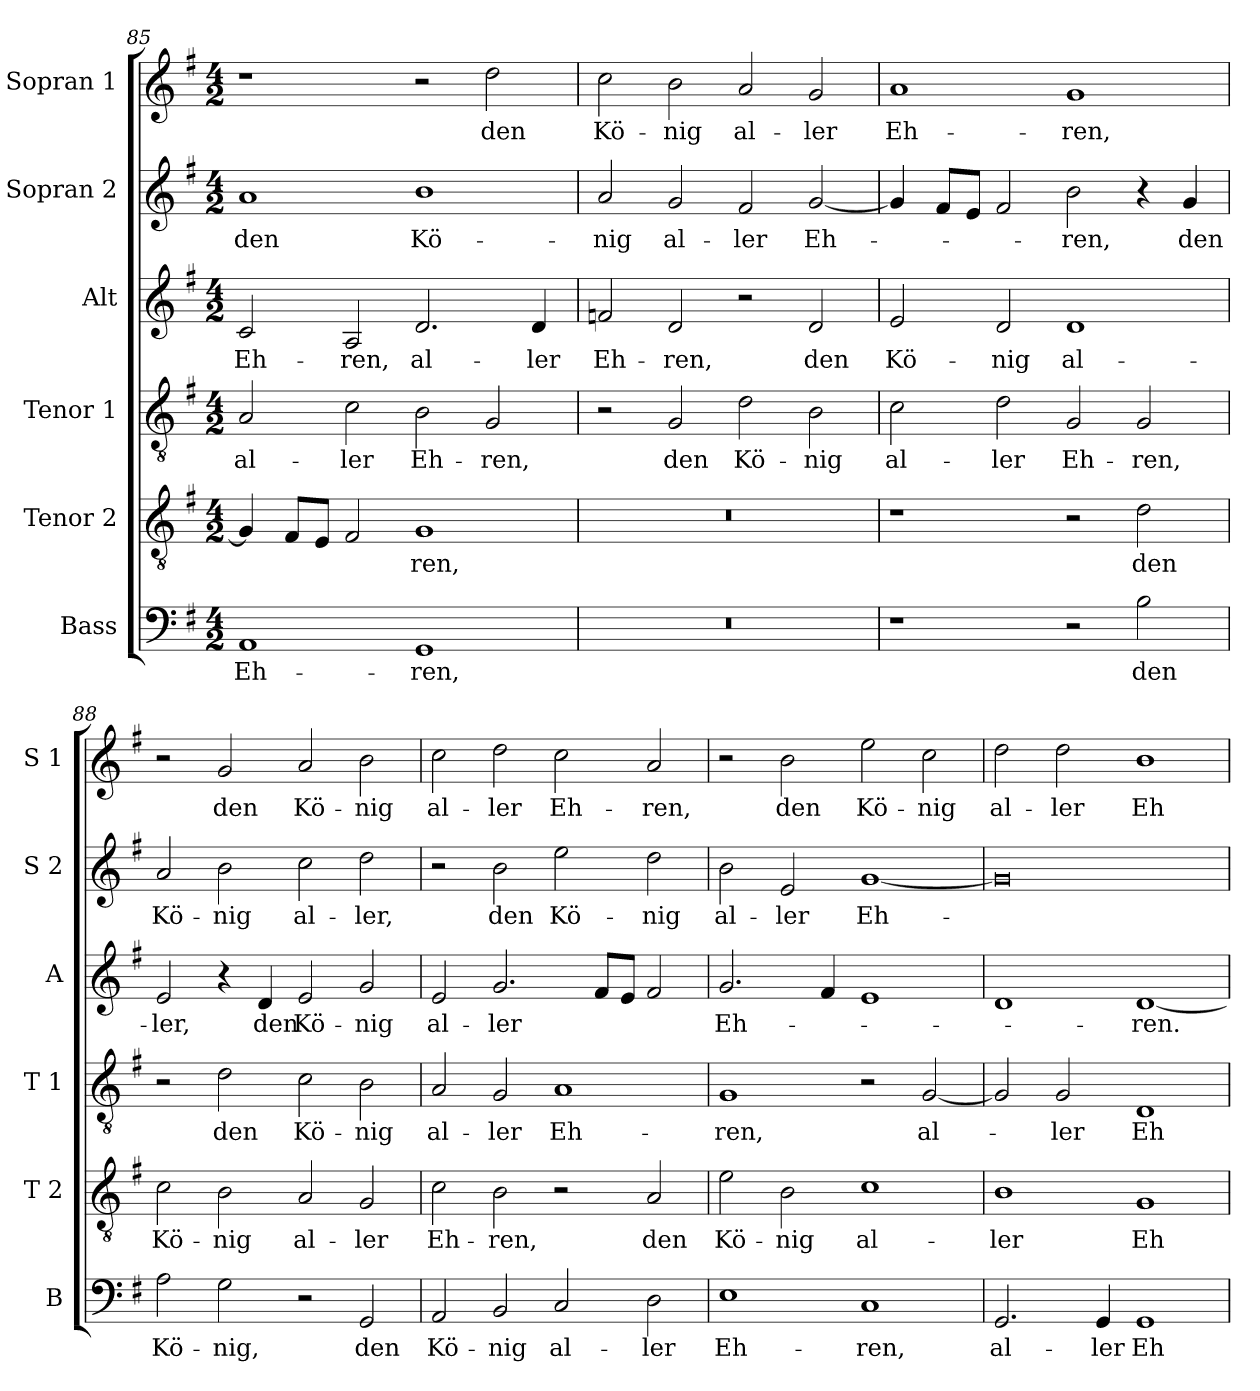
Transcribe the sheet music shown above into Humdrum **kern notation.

**kern	**text	**kern	**text	**kern	**text	**kern	**text	**kern	**text	**kern	**text
*part6	*part6	*part5	*part5	*part4	*part4	*part3	*part3	*part2	*part2	*part1	*part1
*staff6	*staff6	*staff5	*staff5	*staff4	*staff4	*staff3	*staff3	*staff2	*staff2	*staff1	*staff1
*I"Bass	*	*I"Tenor 2	*	*I"Tenor 1	*	*I"Alt	*	*I"Sopran 2	*	*I"Sopran 1	*
*I'B	*	*I'T 2	*	*I'T 1	*	*I'A	*	*I'S 2	*	*I'S 1	*
*clefF4	*	*clefGv2	*	*clefGv2	*	*clefG2	*	*clefG2	*	*clefG2	*
*k[f#]	*	*k[f#]	*	*k[f#]	*	*k[f#]	*	*k[f#]	*	*k[f#]	*
*M4/2	*	*M4/2	*	*M4/2	*	*M4/2	*	*M4/2	*	*M4/2	*
=85	=85	=85	=85	=85	=85	=85	=85	=85	=85	=85	=85
1AA	Eh-	4G/]	.	2A/	al-	2c/	Eh-	1a	den	1r	.
.	.	8F#/L	.	.	.	.	.	.	.	.	.
.	.	8E/J	.	.	.	.	.	.	.	.	.
.	.	2F#/	.	2c\	-ler	2A/	-ren,	.	.	.	.
1GG	-ren,	1G	-ren,	2B\	Eh-	2.d/	al-	1b	Kö-	2r	.
.	.	.	.	2G/	-ren,	.	.	.	.	2dd\	den
.	.	.	.	.	.	4d/	-ler	.	.	.	.
=86	=86	=86	=86	=86	=86	=86	=86	=86	=86	=86	=86
0r	.	0r	.	2r	.	2fn/	Eh-	2a/	-nig	2cc\	Kö-
.	.	.	.	2G/	den	2d/	-ren,	2g/	al-	2b\	-nig
.	.	.	.	2d\	Kö-	2r	.	2f#/	-ler	2a/	al-
.	.	.	.	2B\	-nig	2d/	den	[2g/	Eh-	2g/	-ler
!!LO:LB:g=z
=87	=87	=87	=87	=87	=87	=87	=87	=87	=87	=87	=87
1r	.	1r	.	2c\	al-	2e/	Kö-	4g/]	.	1a	Eh-
.	.	.	.	.	.	.	.	8f#/L	.	.	.
.	.	.	.	.	.	.	.	8e/J	.	.	.
.	.	.	.	2d\	-ler	2d/	-nig	2f#/	.	.	.
2r	.	2r	.	2G/	Eh-	1d	al-	2b\	-ren,	1g	-ren,
2B\	den	2d\	den	2G/	-ren,	.	.	4r	.	.	.
.	.	.	.	.	.	.	.	4g/	den	.	.
=88	=88	=88	=88	=88	=88	=88	=88	=88	=88	=88	=88
2A\	Kö-	2c\	Kö-	2r	.	2e/	-ler,	2a/	Kö-	2r	.
2G\	-nig,	2B\	-nig	2d\	den	4r	.	2b\	-nig	2g/	den
.	.	.	.	.	.	4d/	den	.	.	.	.
2r	.	2A/	al-	2c\	Kö-	2e/	Kö-	2cc\	al-	2a/	Kö-
2GG/	den	2G/	-ler	2B\	-nig	2g/	-nig	2dd\	-ler,	2b\	-nig
=89	=89	=89	=89	=89	=89	=89	=89	=89	=89	=89	=89
2AA/	Kö-	2c\	Eh-	2A/	al-	2e/	al-	2r	.	2cc\	al-
2BB/	-nig	2B\	-ren,	2G/	-ler	2.g/	-ler	2b\	den	2dd\	-ler
2C/	al-	2r	.	1A	Eh-	.	.	2ee\	Kö-	2cc\	Eh-
.	.	.	.	.	.	8f#/L	.	.	.	.	.
.	.	.	.	.	.	8e/J	.	.	.	.	.
2D\	-ler	2A/	den	.	.	2f#/	.	2dd\	-nig	2a/	-ren,
=90	=90	=90	=90	=90	=90	=90	=90	=90	=90	=90	=90
1E	Eh-	2e\	Kö-	1G	-ren,	2.g/	Eh-	2b\	al-	2r	.
.	.	2B\	-nig	.	.	.	.	2e/	-ler	2b\	den
.	.	.	.	.	.	4f#/	.	.	.	.	.
1C	-ren,	1c	al-	2r	.	1e	.	[1g	Eh-	2ee\	Kö-
.	.	.	.	[2G/	al-	.	.	.	.	2cc\	-nig
=91	=91	=91	=91	=91	=91	=91	=91	=91	=91	=91	=91
2.GG/	al-	1B	-ler	2G/]	.	1d	.	0g]	.	2dd\	al-
.	.	.	.	2G/	-ler	.	.	.	.	2dd\	-ler
4GG/	-ler	.	.	.	.	.	.	.	.	.	.
1GG	Eh-	1G	Eh-	1D	Eh-	[1d	-ren.	.	.	1b	Eh-
=	=	=	=	=	=	=	=	=	=	=	=
*-	*-	*-	*-	*-	*-	*-	*-	*-	*-	*-	*-
